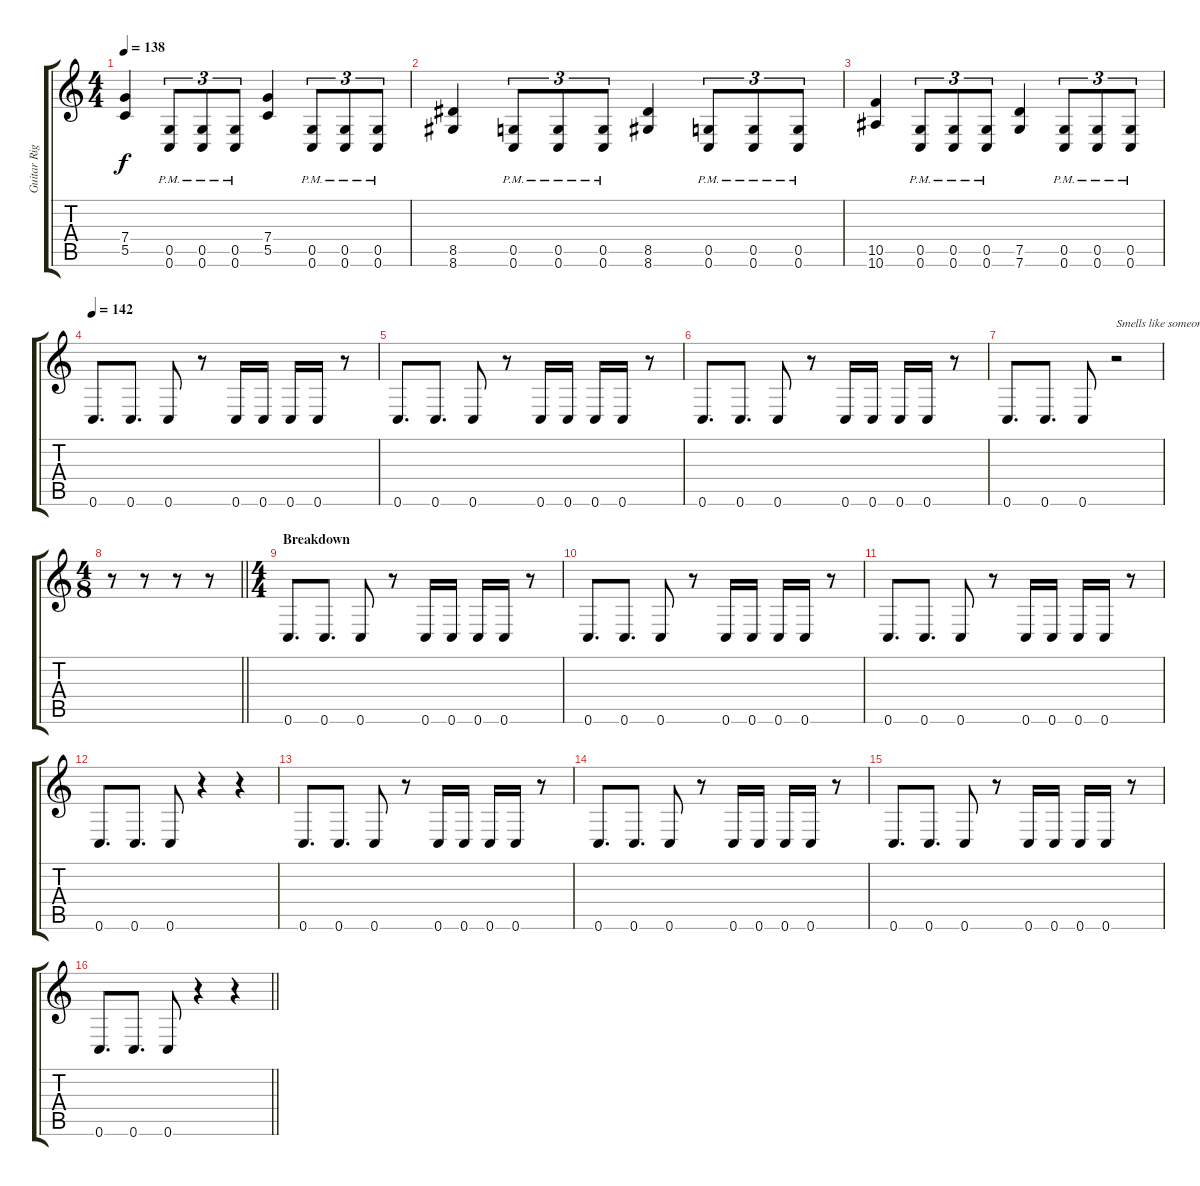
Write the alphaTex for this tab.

\track ("Guitar Right" "Guitar Rig") {instrument overdrivenguitar}
\staff {score tabs}
\tuning (D4 A3 F3 C3 G2 C2) {hide}
\ts (4 4)
\tempo 138
\clef g2
\ks c
(7.4 5.5).4{dy f} (0.5{pm} 0.6{pm}).8{tu (3 2)} (0.5{pm} 0.6{pm}).8{tu (3 2)} (0.5{pm} 0.6{pm}).8{tu (3 2)} (7.4 5.5).4 (0.5{pm} 0.6{pm}).8{tu (3 2)} (0.5{pm} 0.6{pm}).8{tu (3 2)} (0.5{pm} 0.6{pm}).8{tu (3 2)} |
(8.5 8.6).4 (0.5{pm} 0.6{pm}).8{tu (3 2)} (0.5{pm} 0.6{pm}).8{tu (3 2)} (0.5{pm} 0.6{pm}).8{tu (3 2)} (8.5 8.6).4 (0.5{pm} 0.6{pm}).8{tu (3 2)} (0.5{pm} 0.6{pm}).8{tu (3 2)} (0.5{pm} 0.6{pm}).8{tu (3 2)} |
(10.5 10.6).4 (0.5{pm} 0.6{pm}).8{tu (3 2)} (0.5{pm} 0.6{pm}).8{tu (3 2)} (0.5{pm} 0.6{pm}).8{tu (3 2)} (7.5 7.6).4 (0.5{pm} 0.6{pm}).8{tu (3 2)} (0.5{pm} 0.6{pm}).8{tu (3 2)} (0.5{pm} 0.6{pm}).8{tu (3 2)} |
\tempo 142
0.6.8{d} 0.6.8{d} 0.6.8 r.8 0.6.16 0.6.16 0.6.16 0.6.16 r.8 |
0.6.8{d} 0.6.8{d} 0.6.8 r.8 0.6.16 0.6.16 0.6.16 0.6.16 r.8 |
0.6.8{d} 0.6.8{d} 0.6.8 r.8 0.6.16 0.6.16 0.6.16 0.6.16 r.8 |
0.6.8{d} 0.6.8{d} 0.6.8 r.2{txt "Smells like someone died..."} |
\ts (4 8)
\barLineRight lightlight
r.8 r.8 r.8 r.8 |
\ts (4 4)
\section ("" "Breakdown")
0.6.8{d} 0.6.8{d} 0.6.8 r.8 0.6.16 0.6.16 0.6.16 0.6.16 r.8 |
0.6.8{d} 0.6.8{d} 0.6.8 r.8 0.6.16 0.6.16 0.6.16 0.6.16 r.8 |
0.6.8{d} 0.6.8{d} 0.6.8 r.8 0.6.16 0.6.16 0.6.16 0.6.16 r.8 |
0.6.8{d} 0.6.8{d} 0.6.8 r.4 r.4 |
0.6.8{d} 0.6.8{d} 0.6.8 r.8 0.6.16 0.6.16 0.6.16 0.6.16 r.8 |
0.6.8{d} 0.6.8{d} 0.6.8 r.8 0.6.16 0.6.16 0.6.16 0.6.16 r.8 |
0.6.8{d} 0.6.8{d} 0.6.8 r.8 0.6.16 0.6.16 0.6.16 0.6.16 r.8 |
\barLineRight lightlight
0.6.8{d} 0.6.8{d} 0.6.8 r.4 r.4
